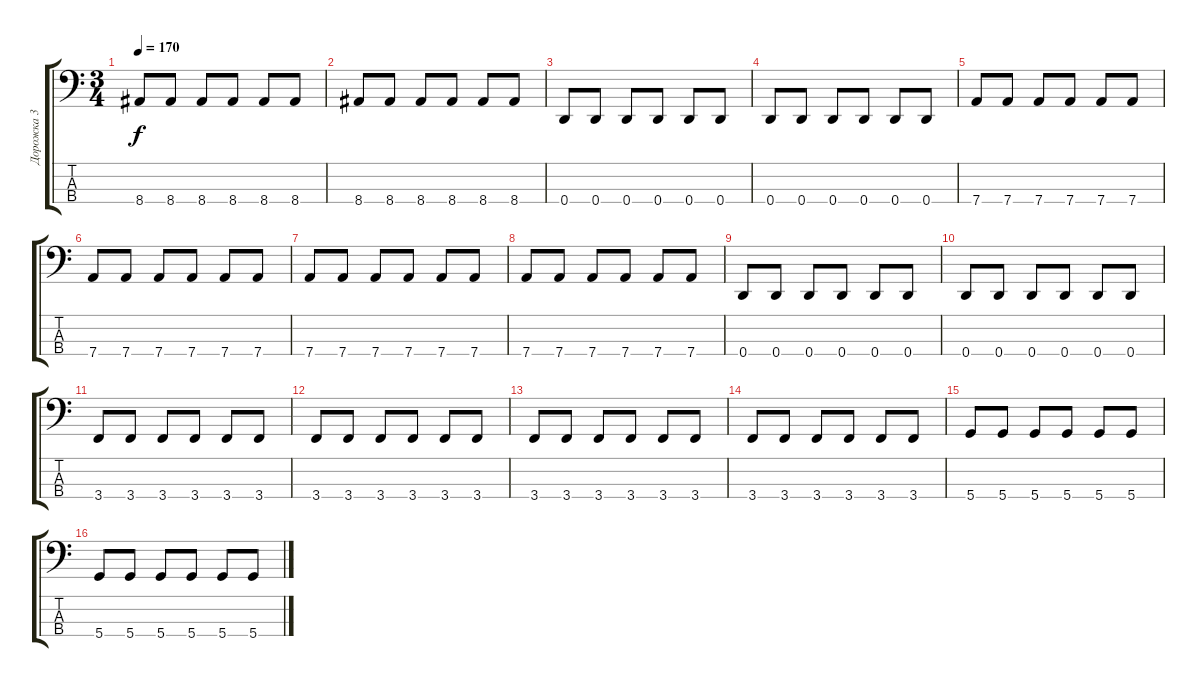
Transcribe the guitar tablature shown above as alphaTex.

\track ("Дорожка 3" "Дорожка 3") {instrument electricbassfinger}
\staff {score tabs}
\tuning (G2 D2 A1 D1) {hide}
\ts (3 4)
\tempo 170
\clef f4
\ks c
8.4.8{dy f} 8.4.8 8.4.8 8.4.8 8.4.8 8.4.8 |
8.4.8 8.4.8 8.4.8 8.4.8 8.4.8 8.4.8 |
0.4.8 0.4.8 0.4.8 0.4.8 0.4.8 0.4.8 |
0.4.8 0.4.8 0.4.8 0.4.8 0.4.8 0.4.8 |
7.4.8 7.4.8 7.4.8 7.4.8 7.4.8 7.4.8 |
7.4.8 7.4.8 7.4.8 7.4.8 7.4.8 7.4.8 |
7.4.8 7.4.8 7.4.8 7.4.8 7.4.8 7.4.8 |
7.4.8 7.4.8 7.4.8 7.4.8 7.4.8 7.4.8 |
0.4.8 0.4.8 0.4.8 0.4.8 0.4.8 0.4.8 |
0.4.8 0.4.8 0.4.8 0.4.8 0.4.8 0.4.8 |
3.4.8 3.4.8 3.4.8 3.4.8 3.4.8 3.4.8 |
3.4.8 3.4.8 3.4.8 3.4.8 3.4.8 3.4.8 |
3.4.8 3.4.8 3.4.8 3.4.8 3.4.8 3.4.8 |
3.4.8 3.4.8 3.4.8 3.4.8 3.4.8 3.4.8 |
5.4.8 5.4.8 5.4.8 5.4.8 5.4.8 5.4.8 |
5.4.8 5.4.8 5.4.8 5.4.8 5.4.8 5.4.8
